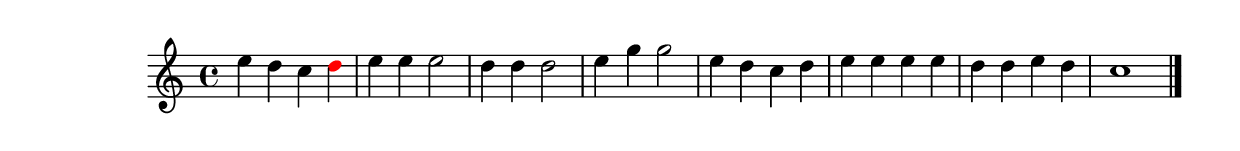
\version "2.18.2"
\language "english"

\header {
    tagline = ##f
}

\layout {}

\paper {}

\score {
    \new Score
    <<
        \new Staff
        {
            {   % measure
                \time 4/4
                \tweak color #black
                e''4
                \tweak color #black
                d''4
                \tweak color #black
                c''4
                \tweak color #red
                d''4
            }   % measure
            {   % measure
                e''4
                e''4
                e''2
            }   % measure
            {   % measure
                d''4
                d''4
                d''2
            }   % measure
            {   % measure
                e''4
                g''4
                g''2
            }   % measure
            {   % measure
                e''4
                d''4
                c''4
                d''4
            }   % measure
            {   % measure
                e''4
                e''4
                e''4
                e''4
            }   % measure
            {   % measure
                d''4
                d''4
                e''4
                d''4
            }   % measure
            {   % measure
                c''1
                \bar "|." %! SCORE1
            }   % measure
        }
    >>
}